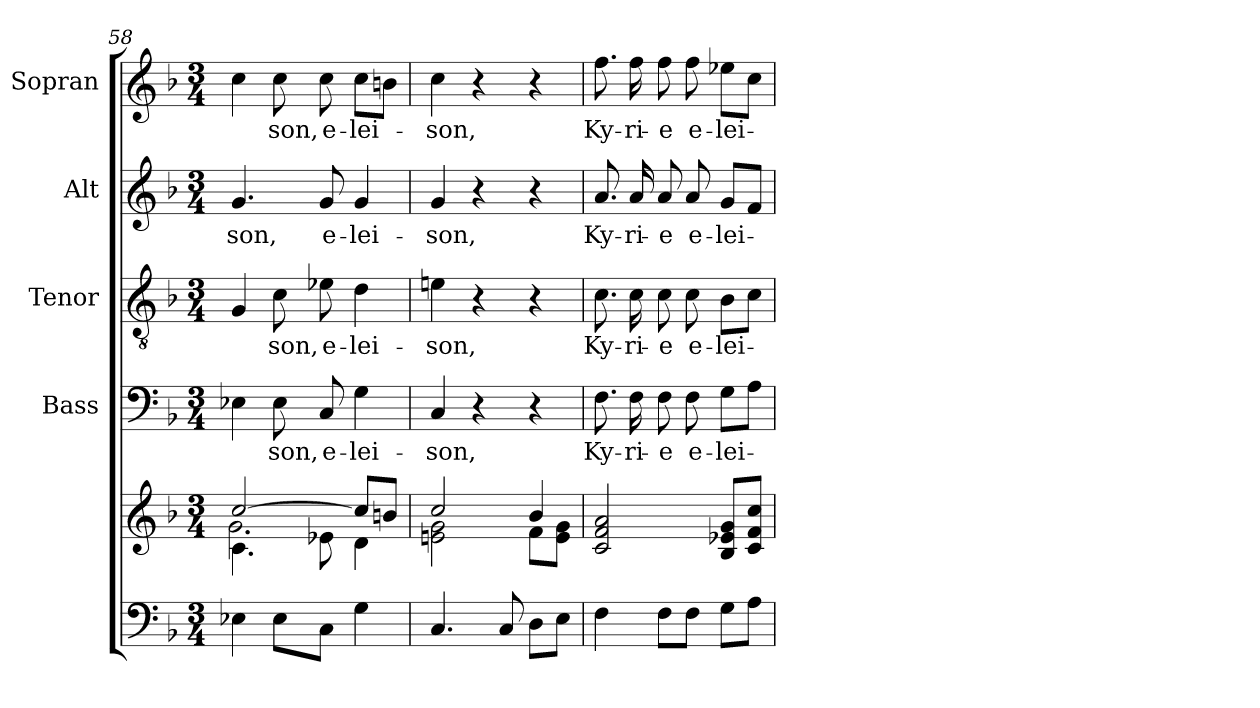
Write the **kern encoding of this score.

**kern	**kern	**kern	**text	**kern	**text	**kern	**text	**kern	**text
*part5	*part5	*part4	*part4	*part3	*part3	*part2	*part2	*part1	*part1
*staff6	*staff5	*staff4	*staff4	*staff3	*staff3	*staff2	*staff2	*staff1	*staff1
*	*	*I"Bass	*	*I"Tenor	*	*I"Alt	*	*I"Sopran	*
*	*	*I'B.	*	*I'T.	*	*I'A.	*	*I'S.	*
*clefF4	*clefG2	*clefF4	*	*clefGv2	*	*clefG2	*	*clefG2	*
*k[b-]	*k[b-]	*k[b-]	*	*k[b-]	*	*k[b-]	*	*k[b-]	*
*F:	*F:	*F:	*	*F:	*	*F:	*	*F:	*
*M3/4	*M3/4	*M3/4	*	*M3/4	*	*M3/4	*	*M3/4	*
=58	=58	=58	=58	=58	=58	=58	=58	=58	=58
*	*^	*	*	*	*	*	*	*	*
*	*	*^	*	*	*	*	*	*	*	*
!	!	!	!	!	!	!	!	!	!LO:LY:b	!	!
4E-X\	[>2cc/	4.c\	2.g\	4E-X\	.	4G/	.	4.g/	-son,	4cc\	.
!	!	!	!	!	!LO:LY:b	!	!LO:LY:b	!	!	!	!LO:LY:b
8E-\L	.	.	.	8E-\	-son,	8c\	-son,	.	.	8cc\	-son,
!	!	!	!	!	!LO:LY:b	!	!LO:LY:b	!	!LO:LY:b	!	!LO:LY:b
8C\J	.	8e-X\	.	8C/	e-	8e-X\	e-	8g/	e-	8cc\	e-
!	!	!	!	!	!LO:LY:b	!	!LO:LY:b	!	!LO:LY:b	!	!LO:LY:b
4G\	8cc/L]	4d\	.	4G\	-lei-	4d\	-lei-	4g/	-lei-	8cc\L	-lei-
.	8bn/J	.	.	.	.	.	.	.	.	8bn\J	.
*	*	*v	*v	*	*	*	*	*	*	*	*
!!LO:LB:g=z
=59	=59	=59	=59	=59	=59	=59	=59	=59	=59	=59
!	!	!	!	!LO:LY:b	!	!LO:LY:b	!	!LO:LY:b	!	!LO:LY:b
4.C/	2cc/	2en\ 2g\	4C/	-son,	4en\	-son,	4g/	-son,	4cc\	-son,
.	.	.	4r	.	4r	.	4r	.	4r	.
8C/	.	.	.	.	.	.	.	.	.	.
8D\L	4b-/	8f\L	4r	.	4r	.	4r	.	4r	.
8E\J	.	8e\ 8g\J	.	.	.	.	.	.	.	.
=60	=60	=60	=60	=60	=60	=60	=60	=60	=60	=60
!	!	!	!	!LO:LY:b	!	!LO:LY:b	!	!LO:LY:b	!	!LO:LY:b
*	*v	*v	*	*	*	*	*	*	*	*
4F\	2c/ 2f/ 2a/	8.F\	Ky-	8.c\	Ky-	8.a/	Ky-	8.ff\	Ky-
!	!	!	!LO:LY:b	!	!LO:LY:b	!	!LO:LY:b	!	!LO:LY:b
.	.	16F\	-ri-	16c\	-ri-	16a/	-ri-	16ff\	-ri-
!	!	!	!LO:LY:b	!	!LO:LY:b	!	!LO:LY:b	!	!LO:LY:b
8F\L	.	8F\	-e	8c\	-e	8a/	-e	8ff\	-e
!	!	!	!LO:LY:b	!	!LO:LY:b	!	!LO:LY:b	!	!LO:LY:b
8F\J	.	8F\	e-	8c\	e-	8a/	e-	8ff\	e-
!	!	!	!LO:LY:b	!	!LO:LY:b	!	!LO:LY:b	!	!LO:LY:b
8G\L	8B-/ 8e-X/ 8g/L	8G\L	-lei-	8B-\L	-lei-	8g/L	-lei-	8ee-X\L	-lei-
8A\J	8c/ 8f/ 8cc/J	8A\J	.	8c\J	.	8f/J	.	8cc\J	.
=	=	=	=	=	=	=	=	=	=
*-	*-	*-	*-	*-	*-	*-	*-	*-	*-
